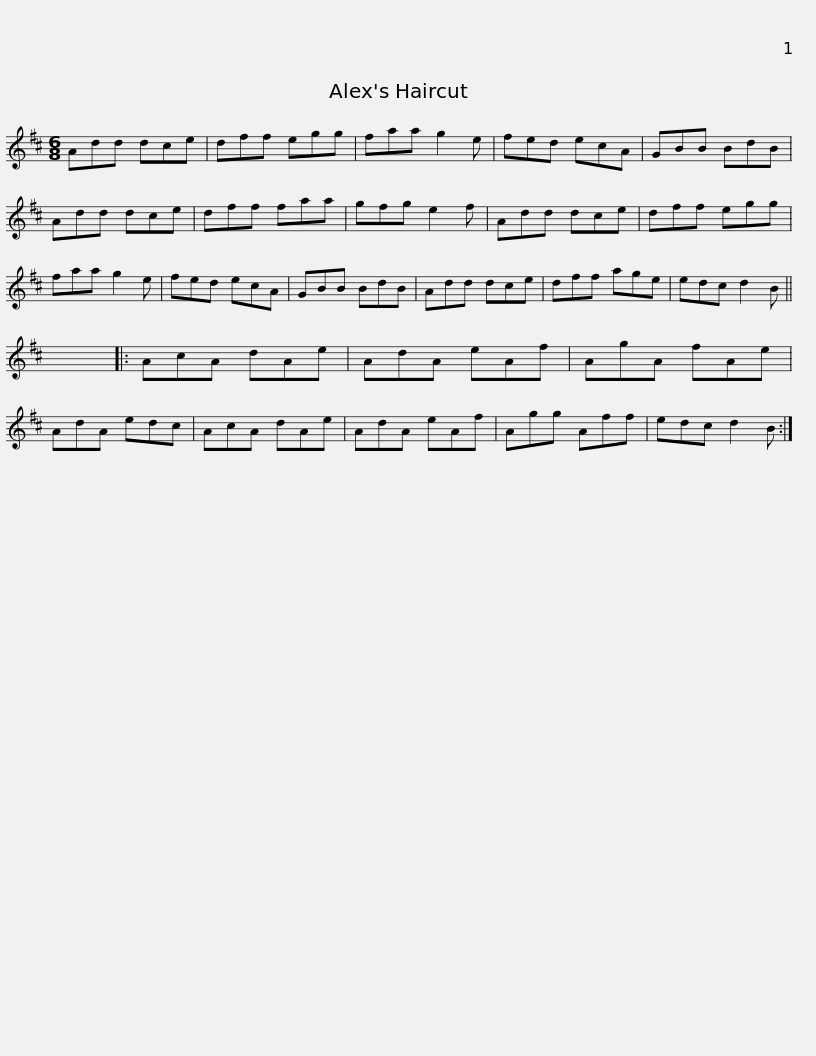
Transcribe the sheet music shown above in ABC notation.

X:1
L:1/8
M:6/8
I:linebreak $
K:D
V:1 treble
V:1
 Add dce | dff egg | faa g2 e | fed ecA | GBB BdB | %5
 Add dce | dff faa |$ gfg e2 f | Add dce | dff egg | %10
 faa g2 e | fed ecA | GBB BdB | Add dce |$ dff age | %15
 edc d2 B || x6 |: AcA dAe | AdA eAf | AgA fAe | %20
 AdA edc | AcA dAe |$ AdA eAf | Agg Aff | edc d2 B :| %25
